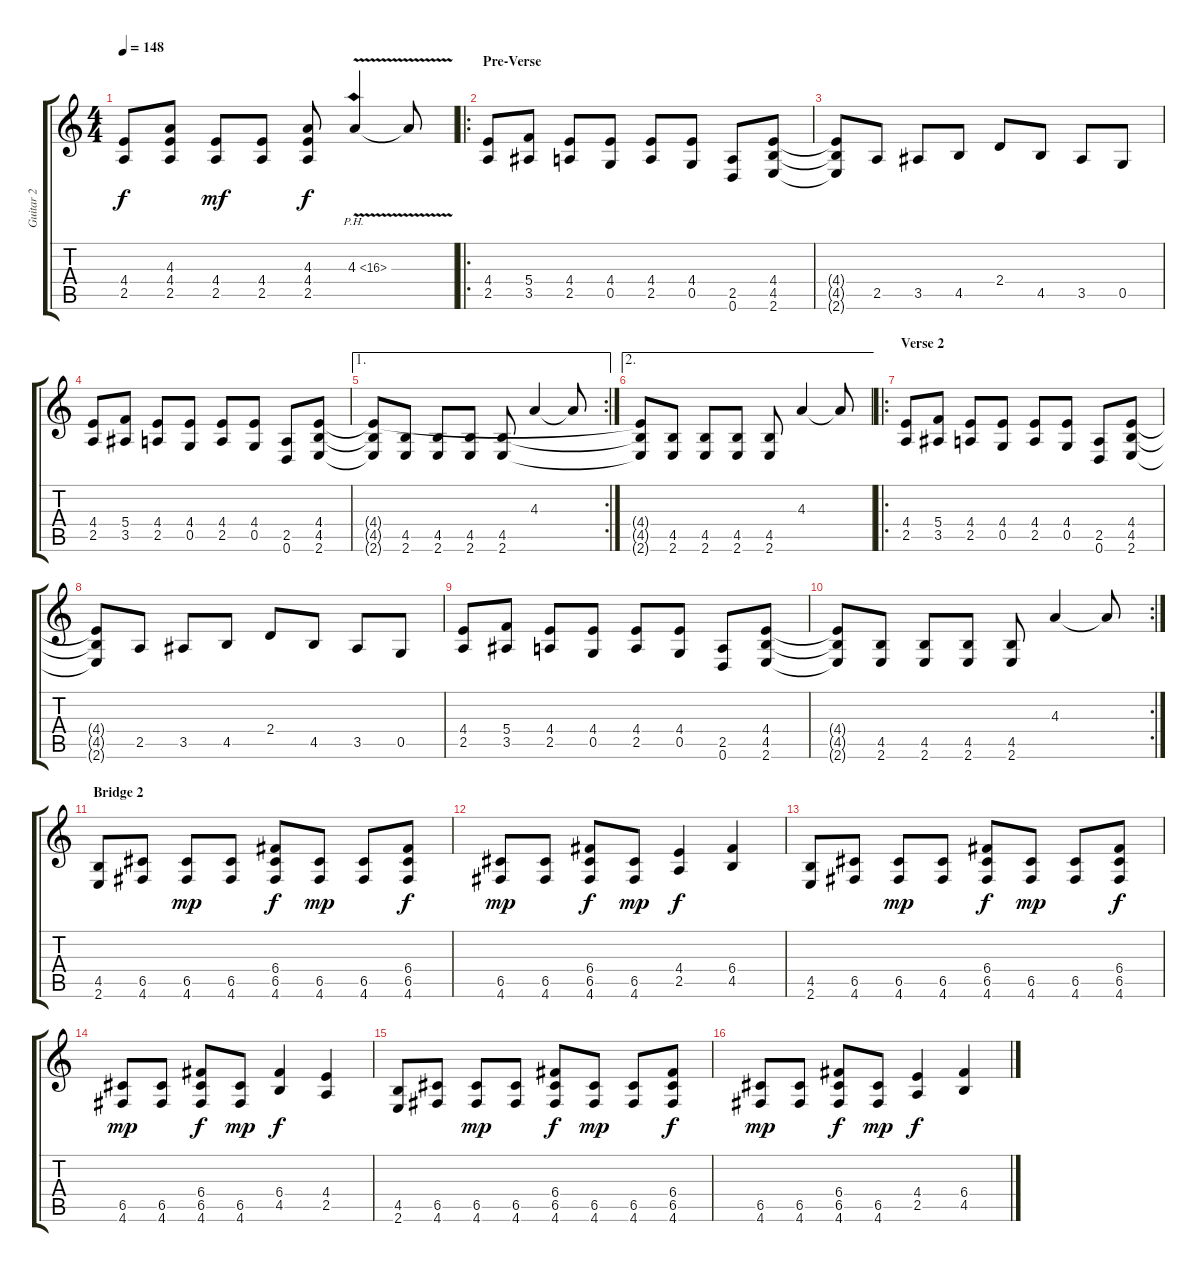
\track ("Guitar 2" "Guitar 2") {instrument distortionguitar}
\staff {score tabs}
\tuning (D4 A3 F3 C3 G2 D2) {hide}
\ts (4 4)
\tempo 148
\clef g2
\ks c
(4.4{t} 2.5{t}).8{dy f} (4.3 4.4 2.5).8 (4.4 2.5).8{dy mf} (4.4 2.5).8 (4.3 4.4 2.5).8{dy f} 4.3{ph 12 v}.4 4.3{t}.8 |
\ro
\section ("" "Pre-Verse")
(4.4 2.5).8 (5.4 3.5).8 (4.4 2.5).8 (4.4 0.5).8 (4.4 2.5).8 (4.4 0.5).8 (2.5 0.6).8 (4.4 4.5 2.6).8 |
(4.4{t} 4.5{t} 2.6{t}).8 2.5.8 3.5.8 4.5.8 2.4.8 4.5.8 3.5.8 0.5.8 |
(4.4 2.5).8 (5.4 3.5).8 (4.4 2.5).8 (4.4 0.5).8 (4.4 2.5).8 (4.4 0.5).8 (2.5 0.6).8 (4.4 4.5 2.6).8 |
\ae 1
\rc 2
(4.4{t} 4.5{t} 2.6{t}).8 (4.5 2.6).8 (4.5 2.6).8 (4.5 2.6).8 (4.5 2.6).8 4.3.4 4.3{t}.8 |
\ae 2
(4.4{t} 4.5{t} 2.6{t}).8 (4.5 2.6).8 (4.5 2.6).8 (4.5 2.6).8 (4.5 2.6).8 4.3.4 4.3{t}.8 |
\ro
\section ("" "Verse 2")
(4.4 2.5).8 (5.4 3.5).8 (4.4 2.5).8 (4.4 0.5).8 (4.4 2.5).8 (4.4 0.5).8 (2.5 0.6).8 (4.4 4.5 2.6).8 |
(4.4{t} 4.5{t} 2.6{t}).8 2.5.8 3.5.8 4.5.8 2.4.8 4.5.8 3.5.8 0.5.8 |
(4.4 2.5).8 (5.4 3.5).8 (4.4 2.5).8 (4.4 0.5).8 (4.4 2.5).8 (4.4 0.5).8 (2.5 0.6).8 (4.4 4.5 2.6).8 |
\rc 2
(4.4{t} 4.5{t} 2.6{t}).8 (4.5 2.6).8 (4.5 2.6).8 (4.5 2.6).8 (4.5 2.6).8 4.3.4 4.3{t}.8 |
\section ("" "Bridge 2")
(4.5 2.6).8 (6.5 4.6).8 (6.5 4.6).8{dy mp} (6.5 4.6).8 (6.4 6.5 4.6).8{dy f} (6.5 4.6).8{dy mp} (6.5 4.6).8 (6.4 6.5 4.6).8{dy f} |
(6.5 4.6).8{dy mp} (6.5 4.6).8 (6.4 6.5 4.6).8{dy f} (6.5 4.6).8{dy mp} (4.4 2.5).4{dy f} (6.4 4.5).4 |
(4.5 2.6).8 (6.5 4.6).8 (6.5 4.6).8{dy mp} (6.5 4.6).8 (6.4 6.5 4.6).8{dy f} (6.5 4.6).8{dy mp} (6.5 4.6).8 (6.4 6.5 4.6).8{dy f} |
(6.5 4.6).8{dy mp} (6.5 4.6).8 (6.4 6.5 4.6).8{dy f} (6.5 4.6).8{dy mp} (6.4 4.5).4{dy f} (4.4 2.5).4 |
(4.5 2.6).8 (6.5 4.6).8 (6.5 4.6).8{dy mp} (6.5 4.6).8 (6.4 6.5 4.6).8{dy f} (6.5 4.6).8{dy mp} (6.5 4.6).8 (6.4 6.5 4.6).8{dy f} |
(6.5 4.6).8{dy mp} (6.5 4.6).8 (6.4 6.5 4.6).8{dy f} (6.5 4.6).8{dy mp} (4.4 2.5).4{dy f} (6.4 4.5).4
